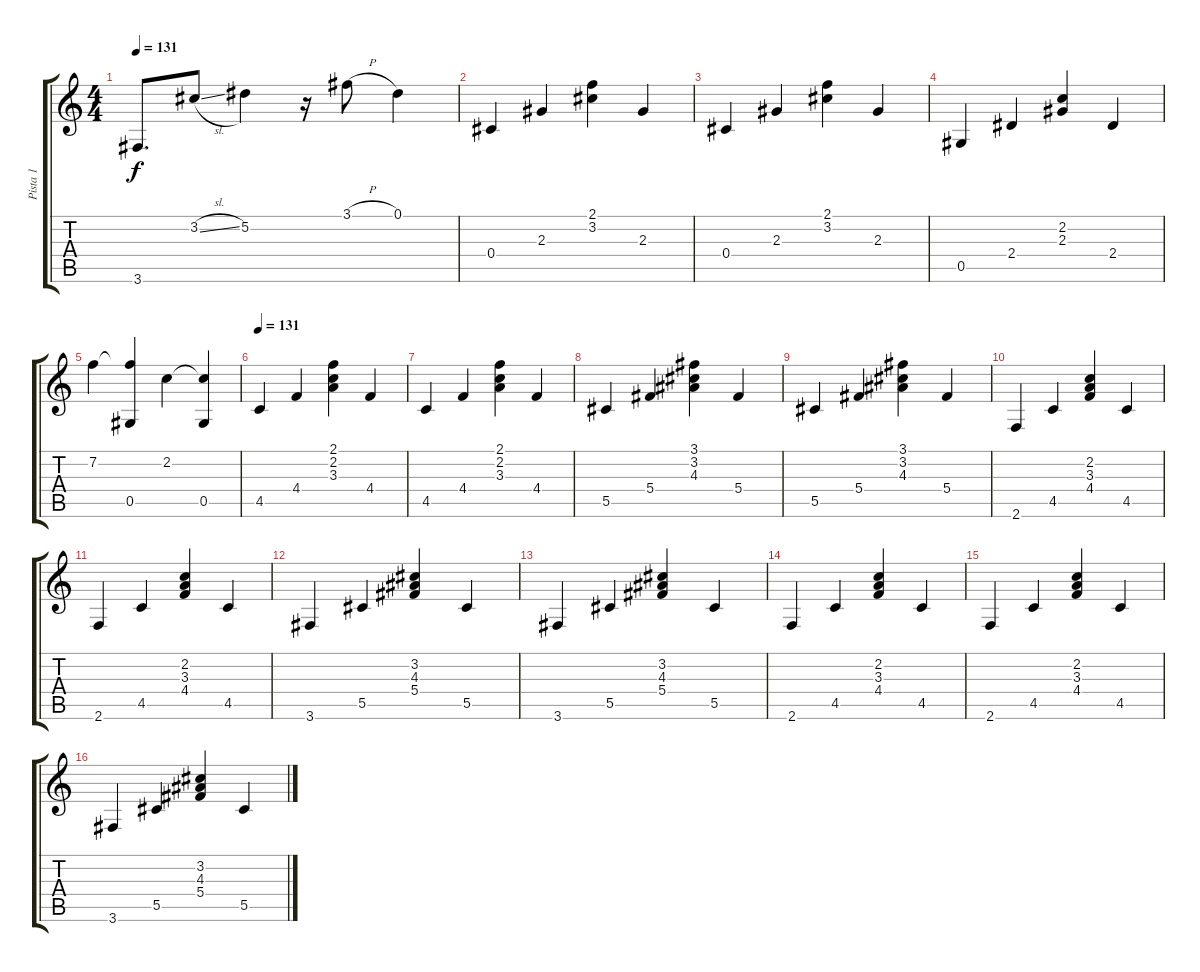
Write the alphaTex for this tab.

\track ("Pista 1" "Pista 1") {instrument acousticguitarsteel}
\staff {score tabs}
\tuning (Eb4 Bb3 Gb3 Db3 Ab2 Eb2) {hide}
\ts (4 4)
\tempo 131
\clef g2
\ks c
3.6.8{d dy f} 3.2{sl}.8 5.2.4 r.16 3.1{h}.8 0.1.4 |
0.4.4 2.3.4 (2.1 3.2).4 2.3.4 |
0.4.4 2.3.4 (2.1 3.2).4 2.3.4 |
0.5.4 2.4.4 (2.2 2.3).4 2.4.4 |
7.2.4 (7.2{t} 0.5).4 2.2.4 (2.2{t} 0.5).4 |
\tempo 131
4.5.4 4.4.4 (2.1 2.2 3.3).4 4.4.4 |
4.5.4 4.4.4 (2.1 2.2 3.3).4 4.4.4 |
5.5.4 5.4.4 (3.1 3.2 4.3).4 5.4.4 |
5.5.4 5.4.4 (3.1 3.2 4.3).4 5.4.4 |
2.6.4 4.5.4 (2.2 3.3 4.4).4 4.5.4 |
2.6.4 4.5.4 (2.2 3.3 4.4).4 4.5.4 |
3.6.4 5.5.4 (3.2 4.3 5.4).4 5.5.4 |
3.6.4 5.5.4 (3.2 4.3 5.4).4 5.5.4 |
2.6.4 4.5.4 (2.2 3.3 4.4).4 4.5.4 |
2.6.4 4.5.4 (2.2 3.3 4.4).4 4.5.4 |
3.6.4 5.5.4 (3.2 4.3 5.4).4 5.5.4
